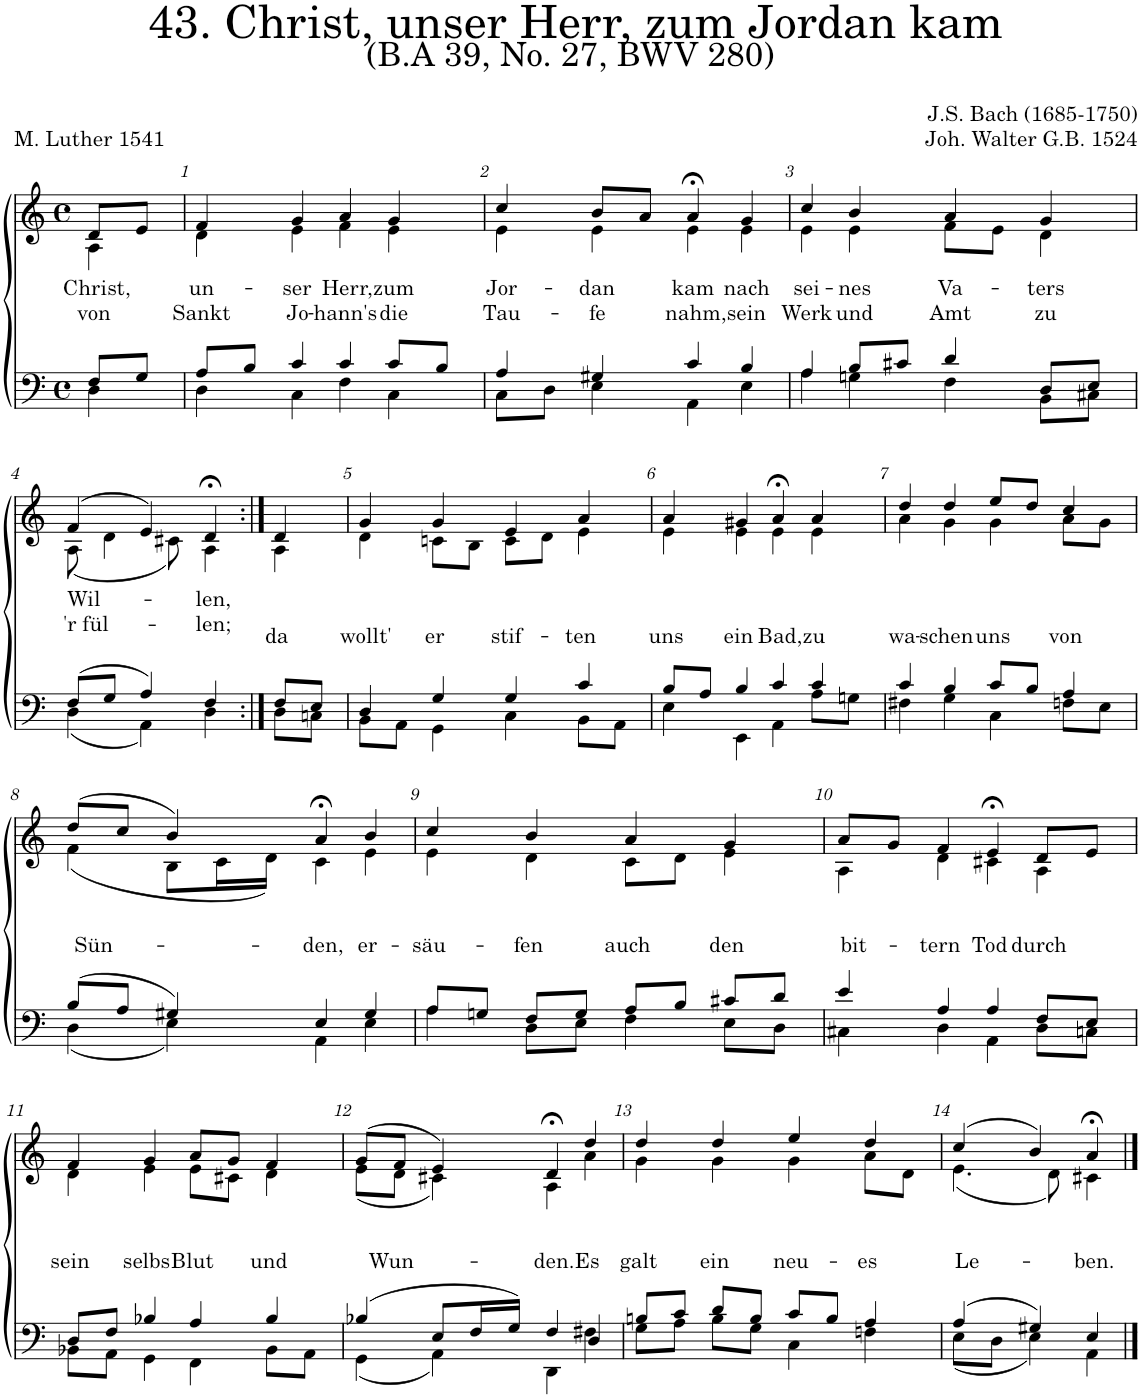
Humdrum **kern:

**kern	**kern	**text	**text
*part2	*part1	*part1	*part1
*staff2	*staff1	*staff1	*staff1
*I"Tenor/Bass	*I"Soprano/Alto	*	*
*clefF4	*clefG2	*	*
*k[]	*k[]	*	*
*M4/4	*M4/4	*	*
*met(c)	*met(c)	*	*
=	=	=	=
*^	*	*	*
!	!	!	!LO:LY:b	!LO:LY:b
*	*	*^	*	*
8F/L	4D\	8d/L	4A\	Christ,	von
8G/J	.	8e/J	.	.	.
=1	=1	=1	=1	=1	=1
!	!	!	!	!LO:LY:b	!LO:LY:b
8A/L	4D\	4f;</	4d\	un-	Sankt
8B/J	.	.	.	.	.
!	!	!	!	!LO:LY:b	!LO:LY:b
4c/	4C\	4g/	4e\	-ser	Jo-
!	!	!	!	!LO:LY:b	!LO:LY:b
4c/	4F\	4a;</	4f\	Herr,	-hann's
!	!	!	!	!LO:LY:b	!LO:LY:b
8c/L	4C\	4g/	4e\	zum	die
8B/J	.	.	.	.	.
=2	=2	=2	=2	=2	=2
!	!	!	!	!LO:LY:b	!LO:LY:b
4A/	8C\L	4cc;</	4e\	Jor-	Tau-
.	8D\J	.	.	.	.
!	!	!	!	!LO:LY:b	!LO:LY:b
4G#X/	4E\	8b/L	4e\	-dan	-fe
.	.	8a/J	.	.	.
!	!	!	!	!LO:LY:b	!LO:LY:b
4c/	4AA\	4a;<,/	4e\	kam	nahm,
!	!	!	!	!LO:LY:b	!LO:LY:b
4B/	4E\	4g/	4e\	nach	sein
=3	=3	=3	=3	=3	=3
!	!	!	!	!LO:LY:b	!LO:LY:b
4A/	4A\	4cc;</	4e\	sei-	Werk
!	!	!	!	!LO:LY:b	!LO:LY:b
8B/L	4Gn\	4b/	4e\	-nes	und
8c#X/J	.	.	.	.	.
!	!	!	!	!LO:LY:b	!LO:LY:b
4d/	4F\	4a/	8f\L	Va-	Amt
.	.	.	8e\J	.	.
!	!	!	!	!LO:LY:b	!LO:LY:b
8D/L	8BB\L	4g/	4d\	-ters	zu
8E/J	8C#X\J	.	.	.	.
!!LO:LB:g=z	!!
=4	=4	=4	=4	=4	=4
!	!	!	!	!LO:LY:b	!LO:LY:b
(8F/L	(4D\	(4f;</	(8A\	Wil-	'r fül-
8G/J	.	.	4d\	.	.
4A/)	4AA\)	4e/)	.	.	.
.	.	.	8c#X\)	.	.
!	!	!	!	!LO:LY:b	!LO:LY:b
4F/	4D\	4d;<,/	4A\	-len,	-len;
=4X1:|!	=4X1:|!	=4X1:|!	=4X1:|!	=4X1:|!	=4X1:|!
!	!	!	!	!	!LO:LY:b
8F/L	8D\L	4d/	4A\	.	da
8E/J	8Cn\J	.	.	.	.
=5	=5	=5	=5	=5	=5
!	!	!	!	!	!LO:LY:b
4D/	8BB\L	4g;</	4d\	.	wollt'
.	8AA\J	.	.	.	.
!	!	!	!	!	!LO:LY:b
4G/	4GG\	4g/	8cn\L	.	er
.	.	.	8B\J	.	.
!	!	!	!	!	!LO:LY:b
4G/	4C\	4e/	8c\L	.	stif-
.	.	.	8d\J	.	.
!	!	!	!	!	!LO:LY:b
4c/	8BB\L	4a/	4e\	.	-ten
.	8AA\J	.	.	.	.
=6	=6	=6	=6	=6	=6
!	!	!	!	!	!LO:LY:b
8B/L	4E\	4a;</	4e\	.	uns
8A/J	.	.	.	.	.
!	!	!	!	!	!LO:LY:b
4B/	4EE\	4g#X/	4e\	.	ein
!	!	!	!	!	!LO:LY:b
4c/	4AA\	4a;<,/	4e\	.	Bad,
!	!	!	!	!	!LO:LY:b
4c/	8A\L	4a/	4e\	.	zu
.	8Gn\J	.	.	.	.
=7	=7	=7	=7	=7	=7
!	!	!	!	!	!LO:LY:b
4c/	4F#X\	4dd;</	4a\	.	wa-
!	!	!	!	!	!LO:LY:b
4B/	4G\	4dd/	4g\	.	-schen
!	!	!	!	!	!LO:LY:b
8c/L	4C\	8ee/L	4g\	.	uns
8B/J	.	8dd/J	.	.	.
!	!	!	!	!	!LO:LY:b
4A/	8Fn\L	4cc/	8a\L	.	von
.	8E\J	.	8g\J	.	.
!!LO:LB:g=z	!!
=8	=8	=8	=8	=8	=8
!	!	!	!	!	!LO:LY:b
(8B/L	(4D\	(8dd;</L	(4f\	.	Sün-
8A/J	.	8cc/J	.	.	.
4G#X/)	4E\)	4b/)	8B\L	.	.
.	.	.	16c\L	.	.
.	.	.	16d\JJ)	.	.
!	!	!	!	!	!LO:LY:b
4E/	4AA\	4a;<,/	4c\	.	-den,
!	!	!	!	!	!LO:LY:b
4G#/	4E\	4b/	4e\	.	er-
=9	=9	=9	=9	=9	=9
!	!	!	!	!	!LO:LY:b
8A/L	4A\	4cc;</	4e\	.	-säu-
8Gn/J	.	.	.	.	.
!	!	!	!	!	!LO:LY:b
8F/L	8D\L	4b/	4d\	.	-fen
8G/J	8E\J	.	.	.	.
!	!	!	!	!	!LO:LY:b
8A/L	4F\	4a/	8c\L	.	auch
8B/J	.	.	8d\J	.	.
!	!	!	!	!	!LO:LY:b
8c#X/L	8E\L	4g/	4e\	.	den
8d/J	8D\J	.	.	.	.
=10	=10	=10	=10	=10	=10
!	!	!	!	!	!LO:LY:b
4e/	4C#X\	8a;</L	4A\	.	bit-
.	.	8g/J	.	.	.
!	!	!	!	!	!LO:LY:b
4A/	4D\	4f/	4d\	.	-tern
!	!	!	!	!	!LO:LY:b
4A/	4AA\	4e;<,/	4c#X\	.	Tod
!	!	!	!	!	!LO:LY:b
8F/L	8D\L	8d/L	4A\	.	durch
8E/J	8Cn\J	8e/J	.	.	.
!!LO:LB:g=z	!!
=11	=11	=11	=11	=11	=11
!	!	!	!	!	!LO:LY:b
8D/L	8BB-X\L	4f;</	4d\	.	sein
8F/J	8AA\J	.	.	.	.
!	!	!	!	!	!LO:LY:b
4B-X/	4GG\	4g/	4e\	.	selbs
!	!	!	!	!	!LO:LY:b
4A/	4FF\	8a/L	8e\L	.	Blut
.	.	8g/J	8c#X\J	.	.
!	!	!	!	!	!LO:LY:b
4B-/	8BB-\L	4f/	4d\	.	und
.	8AA\J	.	.	.	.
=12	=12	=12	=12	=12	=12
!	!	!	!	!	!LO:LY:b
(4B-X/	(4GG\	(8g;</L	(8e\L	.	Wun-
.	.	8f/J	8d\J	.	.
8E/L	4AA\)	4e/)	4c#X\)	.	.
16F/L	.	.	.	.	.
16G/JJ)	.	.	.	.	.
!	!	!	!	!	!LO:LY:b
4F/	4DD\	4d;<,/	4A\	.	-den.
!	!	!	!	!	!LO:LY:b
4D/	4F#X\	4dd/	4a\	.	Es
=13	=13	=13	=13	=13	=13
!	!	!	!	!	!LO:LY:b
8Bn/L	8G\L	4dd;</	4g\	.	galt
8c/J	8A\J	.	.	.	.
!	!	!	!	!	!LO:LY:b
8d/L	8B\L	4dd/	4g\	.	ein
8B/J	8G\J	.	.	.	.
!	!	!	!	!	!LO:LY:b
8c/L	4C\	4ee/	4g\	.	neu-
8B/J	.	.	.	.	.
!	!	!	!	!	!LO:LY:b
4A/	4Fn\	4dd/	8a\L	.	-es
.	.	.	8d\J	.	.
=14	=14	=14	=14	=14	=14
!	!	!	!	!	!LO:LY:b
(4A/	(8E\L	(4cc;</	(4.e\	.	Le-
.	8D\J	.	.	.	.
4G#X/)	4E\)	4b/)	.	.	.
.	.	.	8d\)	.	.
!	!	!	!	!	!LO:LY:b
4E/	4AA\	4a;</	4c#X\	.	-ben.
*v	*v	*	*	*	*
*	*v	*v	*	*
==	==	==	==
*-	*-	*-	*-
